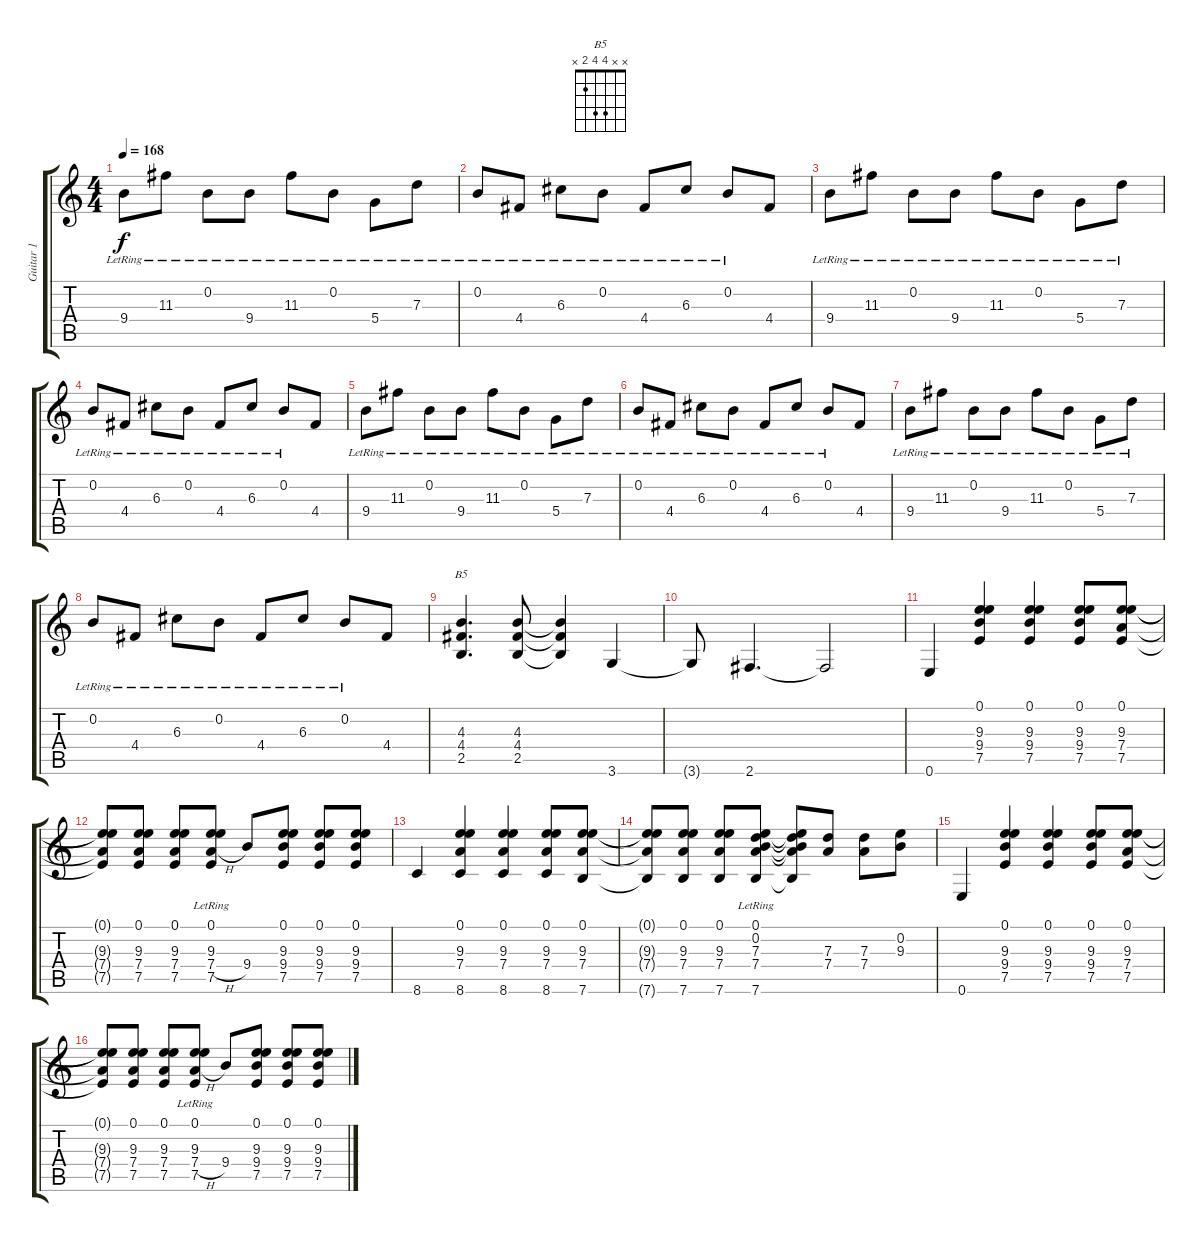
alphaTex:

\track ("Guitar 1" "Guitar 1") {instrument distortionguitar}
\staff {score tabs}
\tuning (E4 B3 G3 D3 A2 E2) {hide}
\chord ("B5" x x 4 4 2 x)
\ts (4 4)
\tempo 168
\clef g2
\ks c
9.4{lr}.8{dy f} 11.3{lr}.8 0.2{lr}.8 9.4{lr}.8 11.3{lr}.8 0.2{lr}.8 5.4{lr}.8 7.3{lr}.8 |
0.2{lr}.8 4.4{lr}.8 6.3{lr}.8 0.2{lr}.8 4.4{lr}.8 6.3{lr}.8 0.2{lr}.8 4.4.8 |
9.4{lr}.8 11.3{lr}.8 0.2{lr}.8 9.4{lr}.8 11.3{lr}.8 0.2{lr}.8 5.4{lr}.8 7.3{lr}.8 |
0.2{lr}.8 4.4{lr}.8 6.3{lr}.8 0.2{lr}.8 4.4{lr}.8 6.3{lr}.8 0.2{lr}.8 4.4.8 |
9.4{lr}.8 11.3{lr}.8 0.2{lr}.8 9.4{lr}.8 11.3{lr}.8 0.2{lr}.8 5.4{lr}.8 7.3{lr}.8 |
0.2{lr}.8 4.4{lr}.8 6.3{lr}.8 0.2{lr}.8 4.4{lr}.8 6.3{lr}.8 0.2{lr}.8 4.4.8 |
9.4{lr}.8 11.3{lr}.8 0.2{lr}.8 9.4{lr}.8 11.3{lr}.8 0.2{lr}.8 5.4{lr}.8 7.3{lr}.8 |
0.2{lr}.8 4.4{lr}.8 6.3{lr}.8 0.2{lr}.8 4.4{lr}.8 6.3{lr}.8 0.2{lr}.8 4.4.8 |
(4.3 4.4 2.5).4{d ch "B5"} (4.3 4.4 2.5).8 (4.3{t} 4.4{t} 2.5{t}).4 3.6.4 |
3.6{t}.8 2.6.4{d} 2.6{t}.2 |
0.6.4 (0.1 9.3 9.4 7.5).4 (0.1 9.3 9.4 7.5).4 (0.1 9.3 9.4 7.5).8 (0.1 9.3 7.4 7.5).8 |
(0.1{t} 9.3{t} 7.4{t} 7.5{t}).8 (0.1 9.3 7.4 7.5).8 (0.1 9.3 7.4 7.5).8 (0.1{lr} 9.3{lr} 7.4{h} 7.5{lr}).8 9.4.8 (0.1 9.3 9.4 7.5).8 (0.1 9.3 9.4 7.5).8 (0.1 9.3 9.4 7.5).8 |
8.6.4 (0.1 9.3 7.4 8.6).4 (0.1 9.3 7.4 8.6).4 (0.1 9.3 7.4 8.6).8 (0.1 9.3 7.4 7.6).8 |
(0.1{t} 9.3{t} 7.4{t} 7.6{t}).8 (0.1 9.3 7.4 7.6).8 (0.1 9.3 7.4 7.6).8 (0.1{lr} 0.2{lr} 7.3{lr} 7.4{lr} 7.6{lr}).8 (0.1{t} 0.2{t} 7.3{t} 7.4{t} 7.6{t}).8 (7.3 7.4).8 (7.3 7.4).8 (0.2 9.3).8 |
0.6.4 (0.1 9.3 9.4 7.5).4 (0.1 9.3 9.4 7.5).4 (0.1 9.3 9.4 7.5).8 (0.1 9.3 7.4 7.5).8 |
(0.1{t} 9.3{t} 7.4{t} 7.5{t}).8 (0.1 9.3 7.4 7.5).8 (0.1 9.3 7.4 7.5).8 (0.1{lr} 9.3{lr} 7.4{h} 7.5{lr}).8 9.4.8 (0.1 9.3 9.4 7.5).8 (0.1 9.3 9.4 7.5).8 (0.1 9.3 9.4 7.5).8
